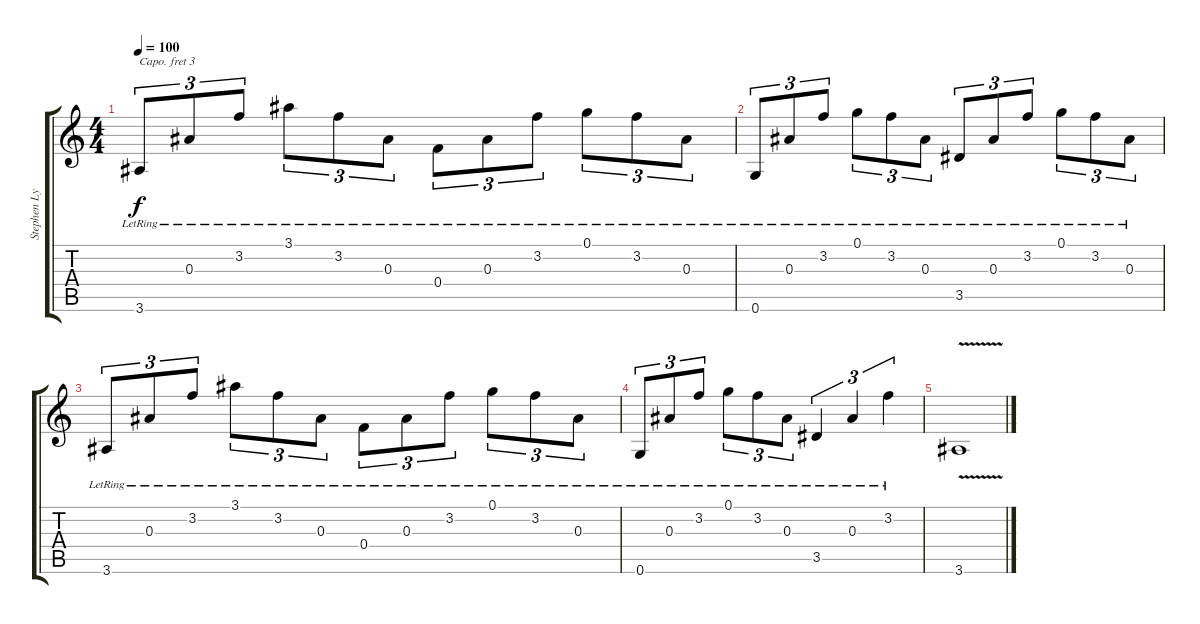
\track ("Stephen Lynch" "Stephen Ly") {instrument acousticguitarsteel}
\staff {score tabs}
\capo 3
\tuning (E4 B3 G3 D3 A2 E2) {hide}
\ts (4 4)
\tempo 100
\clef g2
\ks c
3.6{lr}.8{tu (3 2) dy f} 0.3{lr}.8{tu (3 2)} 3.2{lr}.8{tu (3 2)} 3.1{lr}.8{tu (3 2)} 3.2{lr}.8{tu (3 2)} 0.3{lr}.8{tu (3 2)} 0.4{lr}.8{tu (3 2)} 0.3{lr}.8{tu (3 2)} 3.2{lr}.8{tu (3 2)} 0.1{lr}.8{tu (3 2)} 3.2{lr}.8{tu (3 2)} 0.3{lr}.8{tu (3 2)} |
0.6{lr}.8{tu (3 2)} 0.3{lr}.8{tu (3 2)} 3.2{lr}.8{tu (3 2)} 0.1{lr}.8{tu (3 2)} 3.2{lr}.8{tu (3 2)} 0.3{lr}.8{tu (3 2)} 3.5{lr}.8{tu (3 2)} 0.3{lr}.8{tu (3 2)} 3.2{lr}.8{tu (3 2)} 0.1{lr}.8{tu (3 2)} 3.2{lr}.8{tu (3 2)} 0.3{lr}.8{tu (3 2)} |
3.6{lr}.8{tu (3 2)} 0.3{lr}.8{tu (3 2)} 3.2{lr}.8{tu (3 2)} 3.1{lr}.8{tu (3 2)} 3.2{lr}.8{tu (3 2)} 0.3{lr}.8{tu (3 2)} 0.4{lr}.8{tu (3 2)} 0.3{lr}.8{tu (3 2)} 3.2{lr}.8{tu (3 2)} 0.1{lr}.8{tu (3 2)} 3.2{lr}.8{tu (3 2)} 0.3{lr}.8{tu (3 2)} |
0.6{lr}.8{tu (3 2)} 0.3{lr}.8{tu (3 2)} 3.2{lr}.8{tu (3 2)} 0.1{lr}.8{tu (3 2)} 3.2{lr}.8{tu (3 2)} 0.3{lr}.8{tu (3 2)} 3.5{lr}.4{tu (3 2)} 0.3{lr}.4{tu (3 2)} 3.2{lr}.4{tu (3 2)} |
3.6{v}.1
